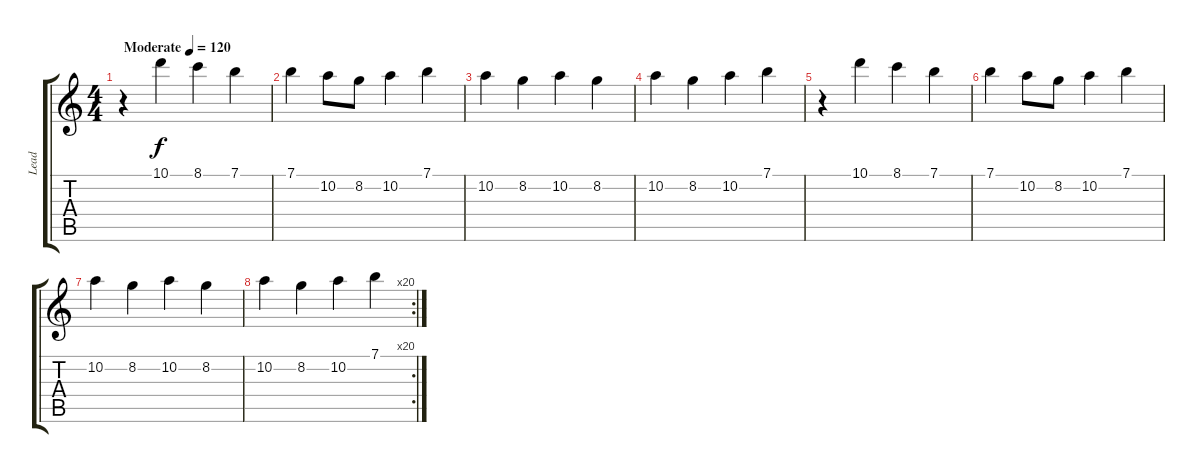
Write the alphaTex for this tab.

\track ("Lead" "Lead") {instrument acousticbass}
\staff {score tabs}
\tuning (E4 B3 G3 D3 A2 E2) {hide}
\ts (4 4)
\tempo (120 "Moderate")
\clef g2
\ks c
r.4{dy f instrument acousticbass} 10.1.4 8.1.4 7.1.4 |
7.1.4 10.2.8 8.2.8 10.2.4 7.1.4 |
10.2.4 8.2.4 10.2.4 8.2.4 |
10.2.4 8.2.4 10.2.4 7.1.4 |
r.4 10.1.4 8.1.4 7.1.4 |
7.1.4 10.2.8 8.2.8 10.2.4 7.1.4 |
10.2.4 8.2.4 10.2.4 8.2.4 |
\rc 20
10.2.4 8.2.4 10.2.4 7.1.4
